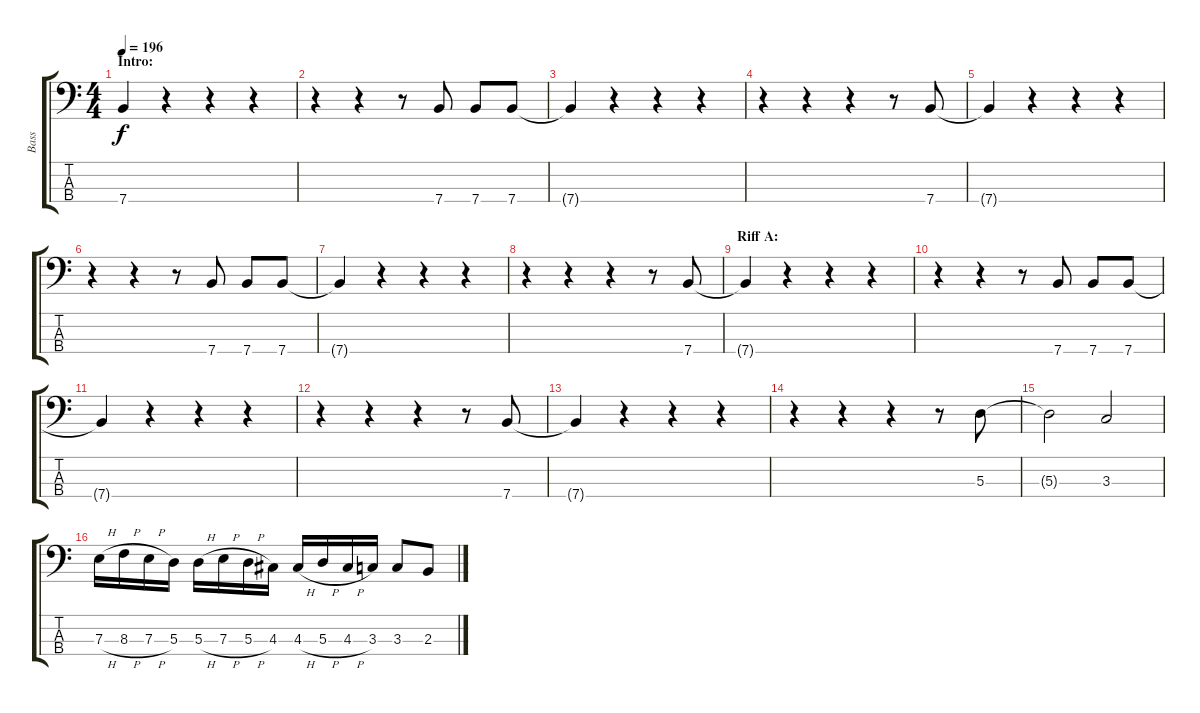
\track ("Bass" "Bass") {instrument electricbasspick}
\staff {score tabs}
\tuning (G2 D2 A1 E1) {hide}
\ts (4 4)
\section ("" "Intro:")
\tempo 196
\clef f4
\ks c
7.4.4{dy f instrument electricbasspick} r.4 r.4 r.4 |
r.4 r.4 r.8 7.4.8 7.4.8 7.4.8 |
7.4{t}.4 r.4 r.4 r.4 |
r.4 r.4 r.4 r.8 7.4.8 |
7.4{t}.4 r.4 r.4 r.4 |
r.4 r.4 r.8 7.4.8 7.4.8 7.4.8 |
7.4{t}.4 r.4 r.4 r.4 |
r.4 r.4 r.4 r.8 7.4.8 |
\section ("" "Riff A:")
7.4{t}.4 r.4 r.4 r.4 |
r.4 r.4 r.8 7.4.8 7.4.8 7.4.8 |
7.4{t}.4 r.4 r.4 r.4 |
r.4 r.4 r.4 r.8 7.4.8 |
7.4{t}.4 r.4 r.4 r.4 |
r.4 r.4 r.4 r.8 5.3.8 |
5.3{t}.2 3.3.2 |
7.3{h}.16 8.3{h}.16 7.3{h}.16 5.3.16 5.3{h}.16 7.3{h}.16 5.3{h}.16 4.3.16 4.3{h}.16 5.3{h}.16 4.3{h}.16 3.3.16 3.3.8 2.3.8
